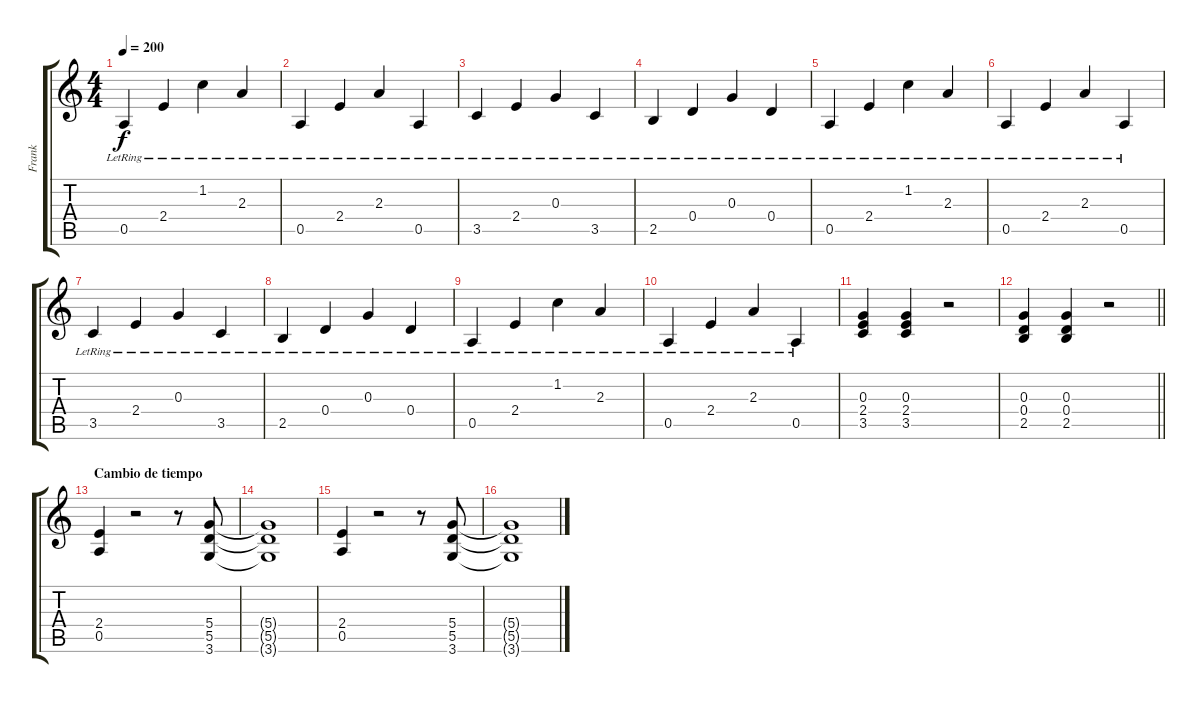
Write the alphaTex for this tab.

\track ("Frank" "Frank") {instrument distortionguitar}
\staff {score tabs}
\tuning (E4 B3 G3 D3 A2 E2) {hide}
\ts (4 4)
\tempo 200
\clef g2
\ks c
0.5{lr}.4{dy f} 2.4{lr}.4 1.2{lr}.4 2.3{lr}.4 |
0.5{lr}.4 2.4{lr}.4 2.3{lr}.4 0.5{lr}.4 |
3.5{lr}.4 2.4{lr}.4 0.3{lr}.4 3.5{lr}.4 |
2.5{lr}.4 0.4{lr}.4 0.3{lr}.4 0.4{lr}.4 |
0.5{lr}.4 2.4{lr}.4 1.2{lr}.4 2.3{lr}.4 |
0.5{lr}.4 2.4{lr}.4 2.3{lr}.4 0.5{lr}.4 |
3.5{lr}.4 2.4{lr}.4 0.3{lr}.4 3.5{lr}.4 |
2.5{lr}.4 0.4{lr}.4 0.3{lr}.4 0.4{lr}.4 |
0.5{lr}.4 2.4{lr}.4 1.2{lr}.4 2.3{lr}.4 |
0.5{lr}.4 2.4{lr}.4 2.3{lr}.4 0.5{lr}.4 |
(0.3 2.4 3.5).4 (0.3 2.4 3.5).4 r.2 |
\barLineRight lightlight
(0.3 0.4 2.5).4 (0.3 0.4 2.5).4 r.2 |
\section ("" "Cambio de tiempo")
(2.4 0.5).4{instrument distortionguitar} r.2 r.8 (5.4 5.5 3.6).8 |
(5.4{t} 5.5{t} 3.6{t}).1 |
(2.4 0.5).4 r.2 r.8 (5.4 5.5 3.6).8 |
(5.4{t} 5.5{t} 3.6{t}).1
